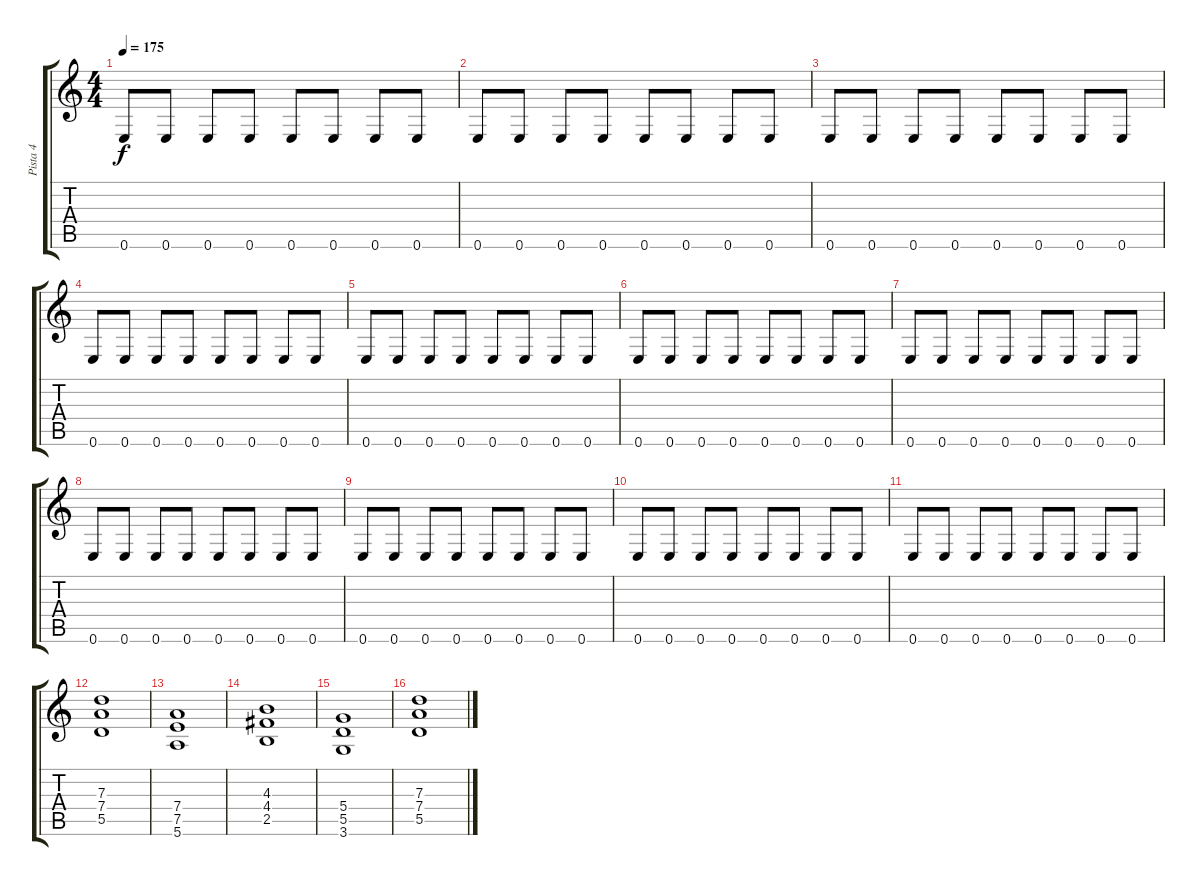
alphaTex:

\track ("Pista 4" "Pista 4") {instrument overdrivenguitar}
\staff {score tabs}
\tuning (E4 B3 G3 D3 A2 E2) {hide}
\ts (4 4)
\tempo 175
\clef g2
\ks c
0.6.8{dy f} 0.6.8 0.6.8 0.6.8 0.6.8 0.6.8 0.6.8 0.6.8 |
0.6.8 0.6.8 0.6.8 0.6.8 0.6.8 0.6.8 0.6.8 0.6.8 |
0.6.8 0.6.8 0.6.8 0.6.8 0.6.8 0.6.8 0.6.8 0.6.8 |
0.6.8 0.6.8 0.6.8 0.6.8 0.6.8 0.6.8 0.6.8 0.6.8 |
0.6.8 0.6.8 0.6.8 0.6.8 0.6.8 0.6.8 0.6.8 0.6.8 |
0.6.8 0.6.8 0.6.8 0.6.8 0.6.8 0.6.8 0.6.8 0.6.8 |
0.6.8 0.6.8 0.6.8 0.6.8 0.6.8 0.6.8 0.6.8 0.6.8 |
0.6.8 0.6.8 0.6.8 0.6.8 0.6.8 0.6.8 0.6.8 0.6.8 |
0.6.8 0.6.8 0.6.8 0.6.8 0.6.8 0.6.8 0.6.8 0.6.8 |
0.6.8 0.6.8 0.6.8 0.6.8 0.6.8 0.6.8 0.6.8 0.6.8 |
0.6.8 0.6.8 0.6.8 0.6.8 0.6.8 0.6.8 0.6.8 0.6.8 |
(7.3 7.4 5.5).1 |
(7.4 7.5 5.6).1 |
(4.3 4.4 2.5).1 |
(5.4 5.5 3.6).1 |
(7.3 7.4 5.5).1
